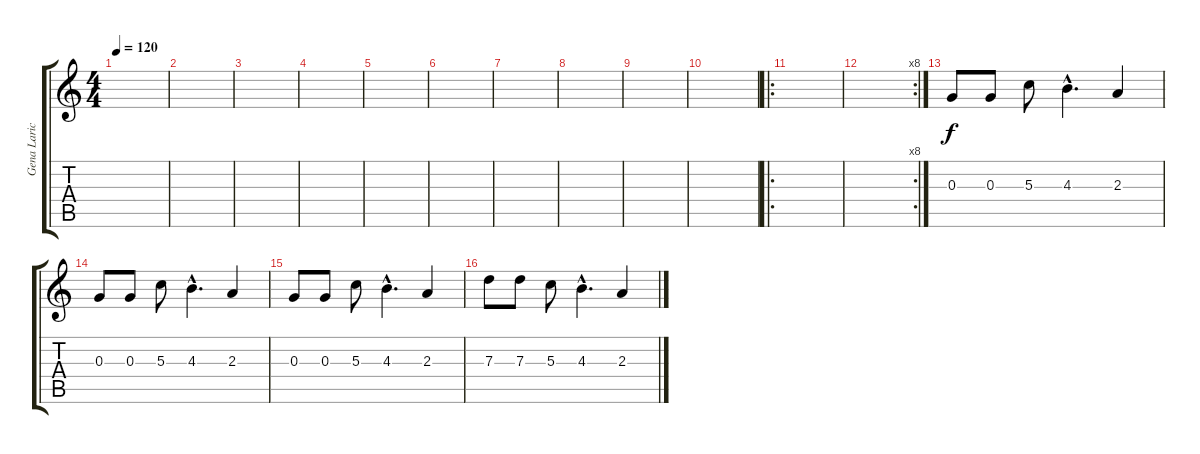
\track ("Gena Larichkin" "Gena Laric") {instrument distortionguitar}
\staff {score tabs}
\tuning (E4 B3 G3 D3 A2 E2) {hide}
\ts (4 4)
\tempo 120
\clef g2
\ks c
|
|
|
|
|
|
|
|
|
|
\ro
|
\rc 8
|
0.3.8 0.3.8 5.3.8 4.3{hac}.4{d} 2.3.4 |
0.3.8 0.3.8 5.3.8 4.3{hac}.4{d} 2.3.4 |
0.3.8 0.3.8 5.3.8 4.3{hac}.4{d} 2.3.4 |
7.3.8 7.3.8 5.3.8 4.3{hac}.4{d} 2.3.4
